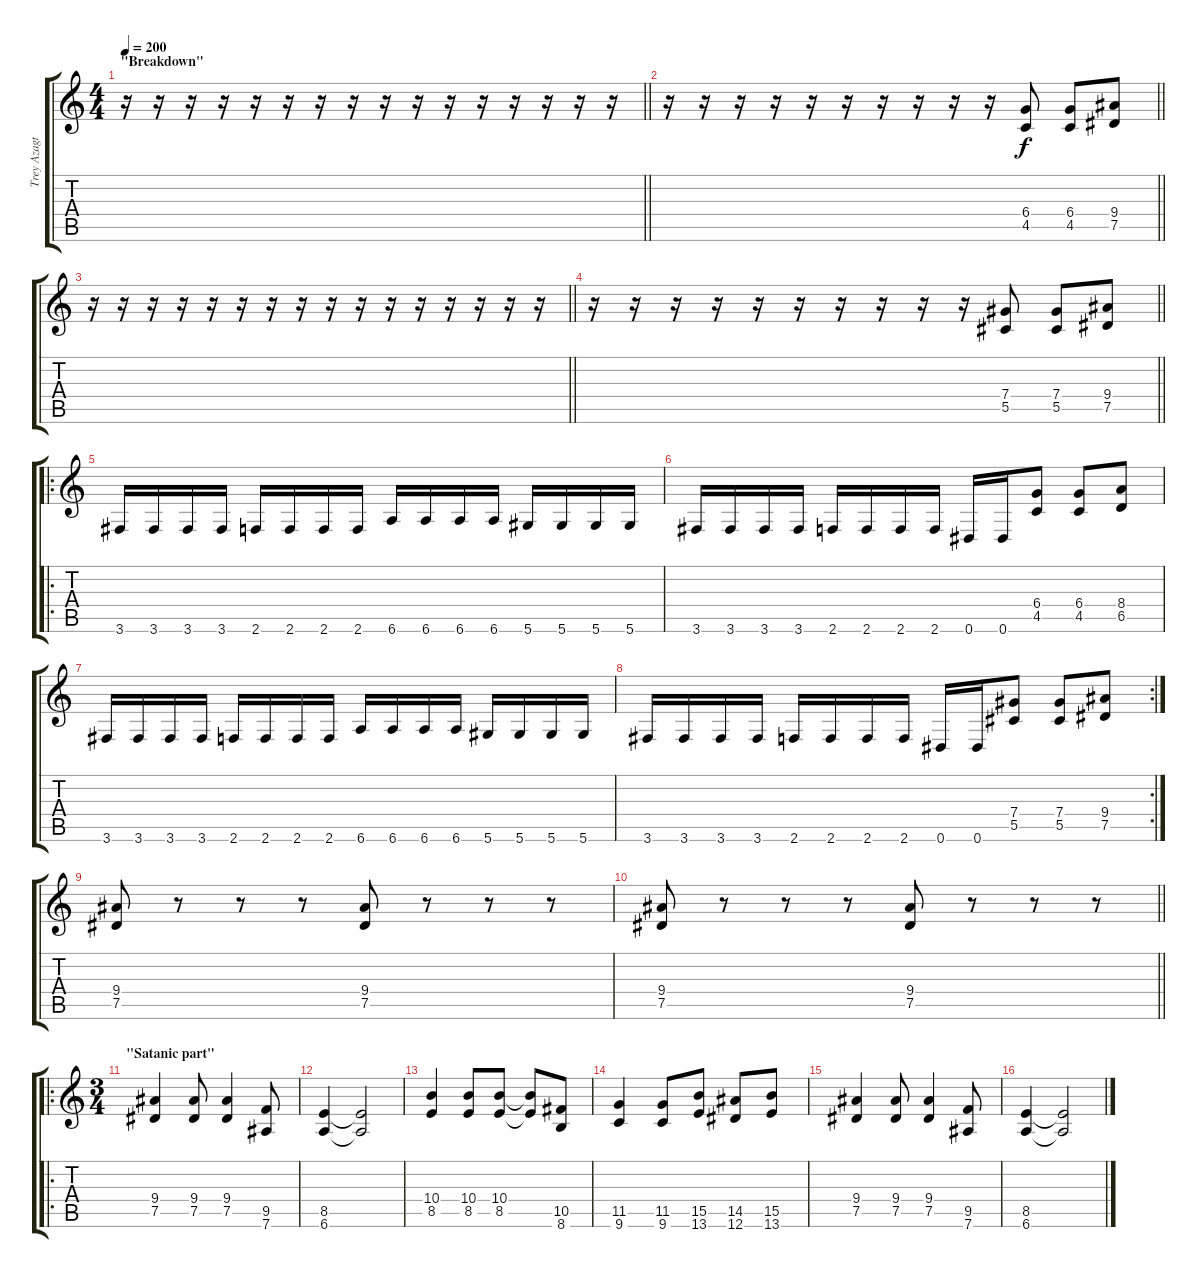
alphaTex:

\track ("Trey Azagthoth" "Trey Azagt") {instrument overdrivenguitar}
\staff {score tabs}
\tuning (Eb4 Bb3 Gb3 Db3 Ab2 Eb2) {hide}
\ts (4 4)
\section ("" "\"Breakdown\"")
\tempo 200
\clef g2
\barLineRight lightlight
\ks c
r.16{dy f} r.16 r.16 r.16 r.16 r.16 r.16 r.16 r.16 r.16 r.16 r.16 r.16 r.16 r.16 r.16 |
\barLineRight lightlight
r.16 r.16 r.16 r.16 r.16 r.16 r.16 r.16 r.16 r.16 (6.4 4.5).8 (6.4 4.5).8 (9.4 7.5).8 |
\barLineRight lightlight
r.16 r.16 r.16 r.16 r.16 r.16 r.16 r.16 r.16 r.16 r.16 r.16 r.16 r.16 r.16 r.16 |
\barLineRight lightlight
r.16 r.16 r.16 r.16 r.16 r.16 r.16 r.16 r.16 r.16 (7.4 5.5).8 (7.4 5.5).8 (9.4 7.5).8 |
\ro
3.6.16 3.6.16 3.6.16 3.6.16 2.6.16 2.6.16 2.6.16 2.6.16 6.6.16 6.6.16 6.6.16 6.6.16 5.6.16 5.6.16 5.6.16 5.6.16 |
3.6.16 3.6.16 3.6.16 3.6.16 2.6.16 2.6.16 2.6.16 2.6.16 0.6.16 0.6.16 (6.4 4.5).8 (6.4 4.5).8 (8.4 6.5).8 |
3.6.16 3.6.16 3.6.16 3.6.16 2.6.16 2.6.16 2.6.16 2.6.16 6.6.16 6.6.16 6.6.16 6.6.16 5.6.16 5.6.16 5.6.16 5.6.16 |
\rc 2
3.6.16 3.6.16 3.6.16 3.6.16 2.6.16 2.6.16 2.6.16 2.6.16 0.6.16 0.6.16 (7.4 5.5).8 (7.4 5.5).8 (9.4 7.5).8 |
(9.4 7.5).8 r.8 r.8 r.8 (9.4 7.5).8 r.8 r.8 r.8 |
\barLineRight lightlight
(9.4 7.5).8 r.8 r.8 r.8 (9.4 7.5).8 r.8 r.8 r.8 |
\ro
\ts (3 4)
\section ("" "\"Satanic part\"")
(9.4 7.5).4 (9.4 7.5).8 (9.4 7.5).4 (9.5 7.6).8 |
(8.5 6.6).4 (8.5{t} 6.6{t}).2 |
(10.4 8.5).4 (10.4 8.5).8 (10.4 8.5).8 (10.4{t} 8.5{t}).8 (10.5 8.6).8 |
(11.5 9.6).4 (11.5 9.6).8 (15.5 13.6).8 (14.5 12.6).8 (15.5 13.6).8 |
(9.4 7.5).4 (9.4 7.5).8 (9.4 7.5).4 (9.5 7.6).8 |
(8.5 6.6).4 (8.5{t} 6.6{t}).2
